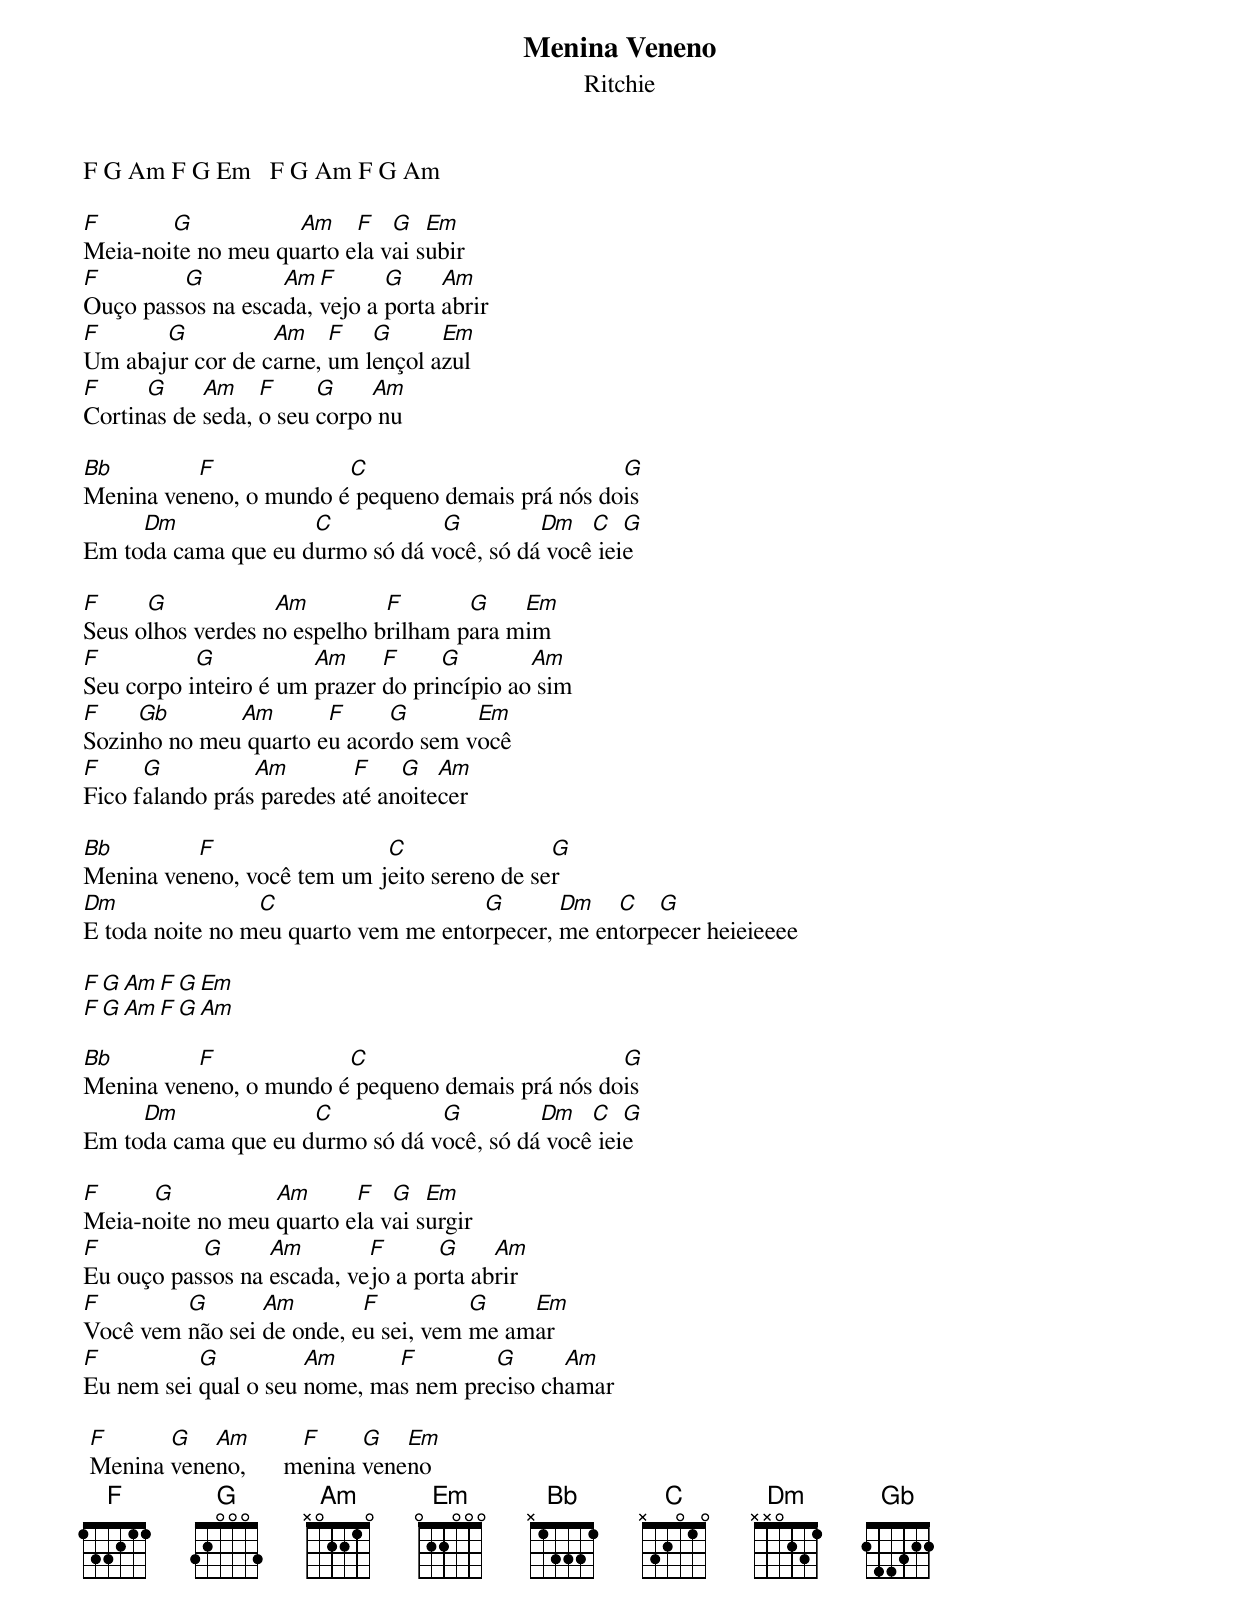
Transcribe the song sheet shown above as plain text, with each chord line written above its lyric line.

Menina Veneno
Ritchie

F G Am F G Em   F G Am F G Am

F       G           Am    F   G   Em
Meia-noite no meu quarto ela vai subir
F        G         Am  F      G     Am
Ouço passos na escada, vejo a porta abrir
F      G          Am    F   G      Em
Um abajur cor de carne, um lençol azul
F     G     Am    F     G    Am
Cortinas de seda, o seu corpo nu

Bb        F             C                         G
Menina veneno, o mundo é pequeno demais prá nós dois
     Dm              C           G         Dm   C   G
Em toda cama que eu durmo só dá você, só dá você ieie

F     G            Am         F       G    Em
Seus olhos verdes no espelho brilham para mim
F          G           Am     F     G        Am
Seu corpo inteiro é um prazer do princípio ao sim
F    Gb       Am       F     G       Em
Sozinho no meu quarto eu acordo sem você
F     G          Am        F    G   Am
Fico falando prás paredes até anoitecer

Bb        F                 C                G
Menina veneno, você tem um jeito sereno de ser
Dm               C                    G       Dm   C   G
E toda noite no meu quarto vem me entorpecer, me entorpecer heieieeee

F G Am F G Em
F G Am F G Am

Bb        F             C                         G
Menina veneno, o mundo é pequeno demais prá nós dois
     Dm              C           G         Dm   C   G
Em toda cama que eu durmo só dá você, só dá você ieie

F     G           Am      F   G   Em
Meia-noite no meu quarto ela vai surgir
F          G      Am        F      G     Am
Eu ouço passos na escada, vejo a porta abrir
F        G       Am        F          G    Em
Você vem não sei de onde, eu sei, vem me amar
F          G          Am      F        G      Am
Eu nem sei qual o seu nome, mas nem preciso chamar

 F      G   Am        F     G   Em
 Menina veneno,      menina veneno
